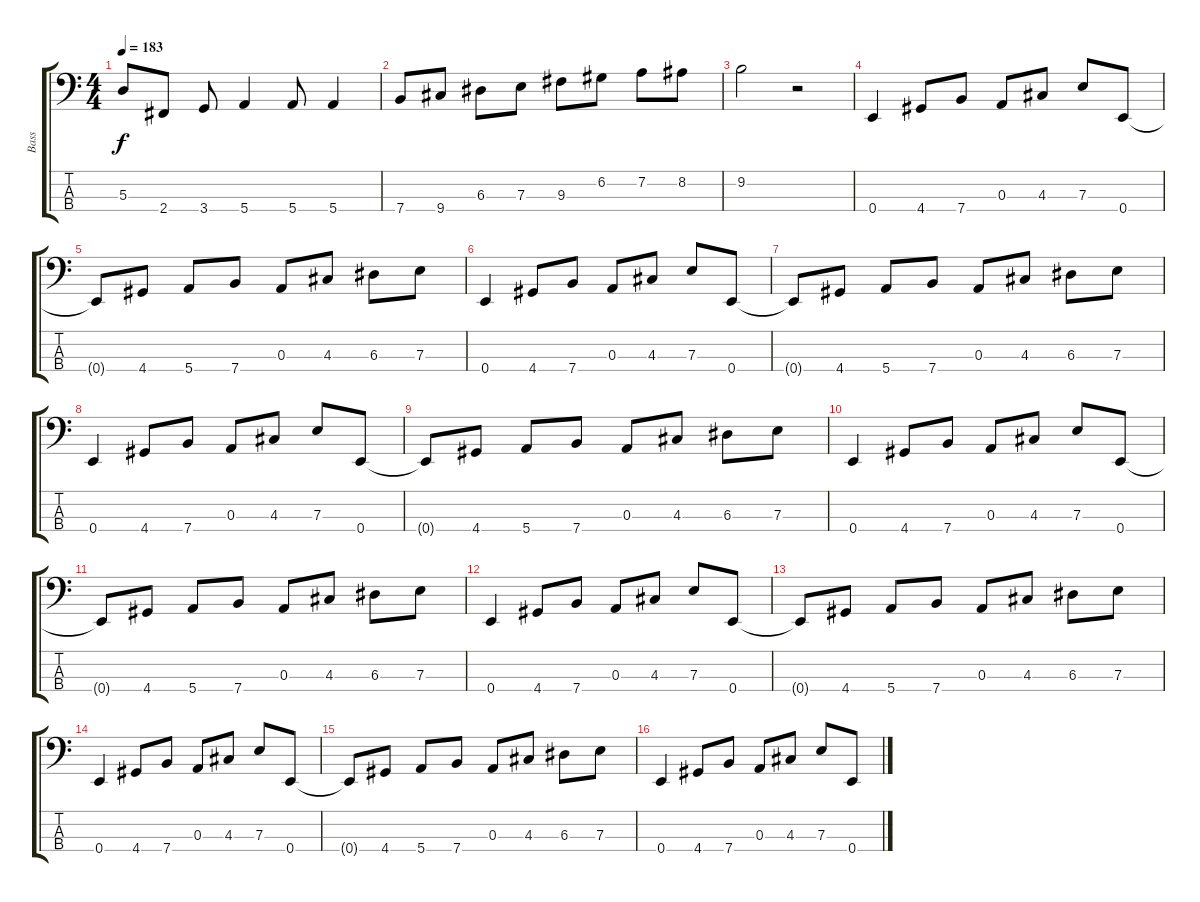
\track ("Bass" "Bass") {instrument electricbassfinger}
\staff {score tabs}
\tuning (G2 D2 A1 E1) {hide}
\ts (4 4)
\tempo 183
\clef f4
\ks c
5.3.8{dy f} 2.4.8 3.4.8 5.4.4 5.4.8 5.4.4 |
7.4.8 9.4.8 6.3.8 7.3.8 9.3.8 6.2.8 7.2.8 8.2.8 |
9.2.2 r.2 |
0.4.4 4.4.8 7.4.8 0.3.8 4.3.8 7.3.8 0.4.8 |
0.4{t}.8 4.4.8 5.4.8 7.4.8 0.3.8 4.3.8 6.3.8 7.3.8 |
0.4.4 4.4.8 7.4.8 0.3.8 4.3.8 7.3.8 0.4.8 |
0.4{t}.8 4.4.8 5.4.8 7.4.8 0.3.8 4.3.8 6.3.8 7.3.8 |
0.4.4 4.4.8 7.4.8 0.3.8 4.3.8 7.3.8 0.4.8 |
0.4{t}.8 4.4.8 5.4.8 7.4.8 0.3.8 4.3.8 6.3.8 7.3.8 |
0.4.4 4.4.8 7.4.8 0.3.8 4.3.8 7.3.8 0.4.8 |
0.4{t}.8 4.4.8 5.4.8 7.4.8 0.3.8 4.3.8 6.3.8 7.3.8 |
0.4.4 4.4.8 7.4.8 0.3.8 4.3.8 7.3.8 0.4.8 |
0.4{t}.8 4.4.8 5.4.8 7.4.8 0.3.8 4.3.8 6.3.8 7.3.8 |
0.4.4 4.4.8 7.4.8 0.3.8 4.3.8 7.3.8 0.4.8 |
0.4{t}.8 4.4.8 5.4.8 7.4.8 0.3.8 4.3.8 6.3.8 7.3.8 |
0.4.4 4.4.8 7.4.8 0.3.8 4.3.8 7.3.8 0.4.8
